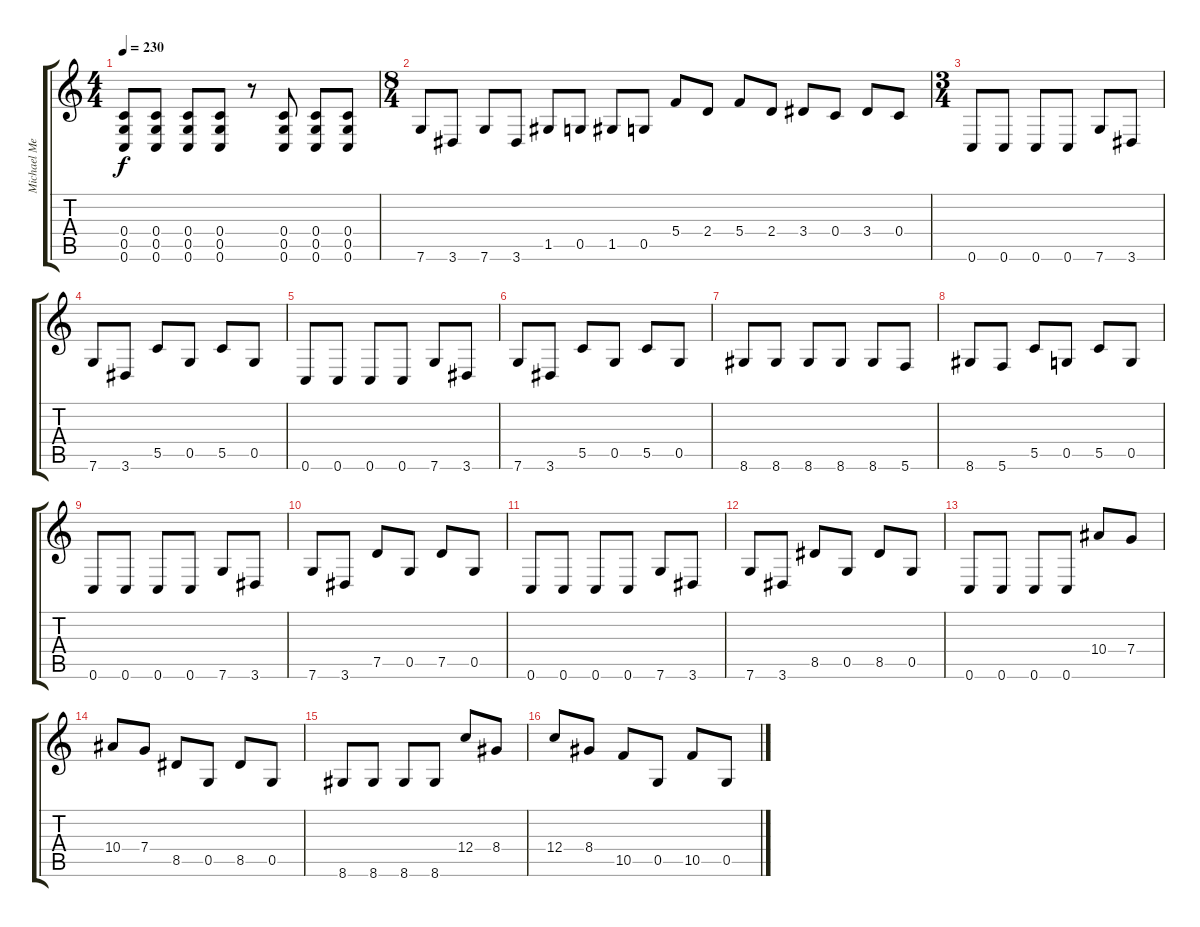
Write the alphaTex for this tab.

\track ("Michael Metcalf" "Michael Me") {instrument distortionguitar}
\staff {score tabs}
\tuning (D4 A3 F3 C3 G2 C2) {hide}
\ts (4 4)
\tempo 230
\clef g2
\ks c
(0.4 0.5 0.6).8{dy f} (0.4 0.5 0.6).8 (0.4 0.5 0.6).8 (0.4 0.5 0.6).8 r.8 (0.4 0.5 0.6).8 (0.4 0.5 0.6).8 (0.4 0.5 0.6).8 |
\ts (8 4)
7.6.8 3.6.8 7.6.8 3.6.8 1.5.8 0.5.8 1.5.8 0.5.8 5.4.8 2.4.8 5.4.8 2.4.8 3.4.8 0.4.8 3.4.8 0.4.8 |
\ts (3 4)
0.6.8 0.6.8 0.6.8 0.6.8 7.6.8 3.6.8 |
7.6.8 3.6.8 5.5.8 0.5.8 5.5.8 0.5.8 |
0.6.8 0.6.8 0.6.8 0.6.8 7.6.8 3.6.8 |
7.6.8 3.6.8 5.5.8 0.5.8 5.5.8 0.5.8 |
8.6.8 8.6.8 8.6.8 8.6.8 8.6.8 5.6.8 |
8.6.8 5.6.8 5.5.8 0.5.8 5.5.8 0.5.8 |
0.6.8 0.6.8 0.6.8 0.6.8 7.6.8 3.6.8 |
7.6.8 3.6.8 7.5.8 0.5.8 7.5.8 0.5.8 |
0.6.8 0.6.8 0.6.8 0.6.8 7.6.8 3.6.8 |
7.6.8 3.6.8 8.5.8 0.5.8 8.5.8 0.5.8 |
0.6.8 0.6.8 0.6.8 0.6.8 10.4.8 7.4.8 |
10.4.8 7.4.8 8.5.8 0.5.8 8.5.8 0.5.8 |
8.6.8 8.6.8 8.6.8 8.6.8 12.4.8 8.4.8 |
12.4.8 8.4.8 10.5.8 0.5.8 10.5.8 0.5.8
